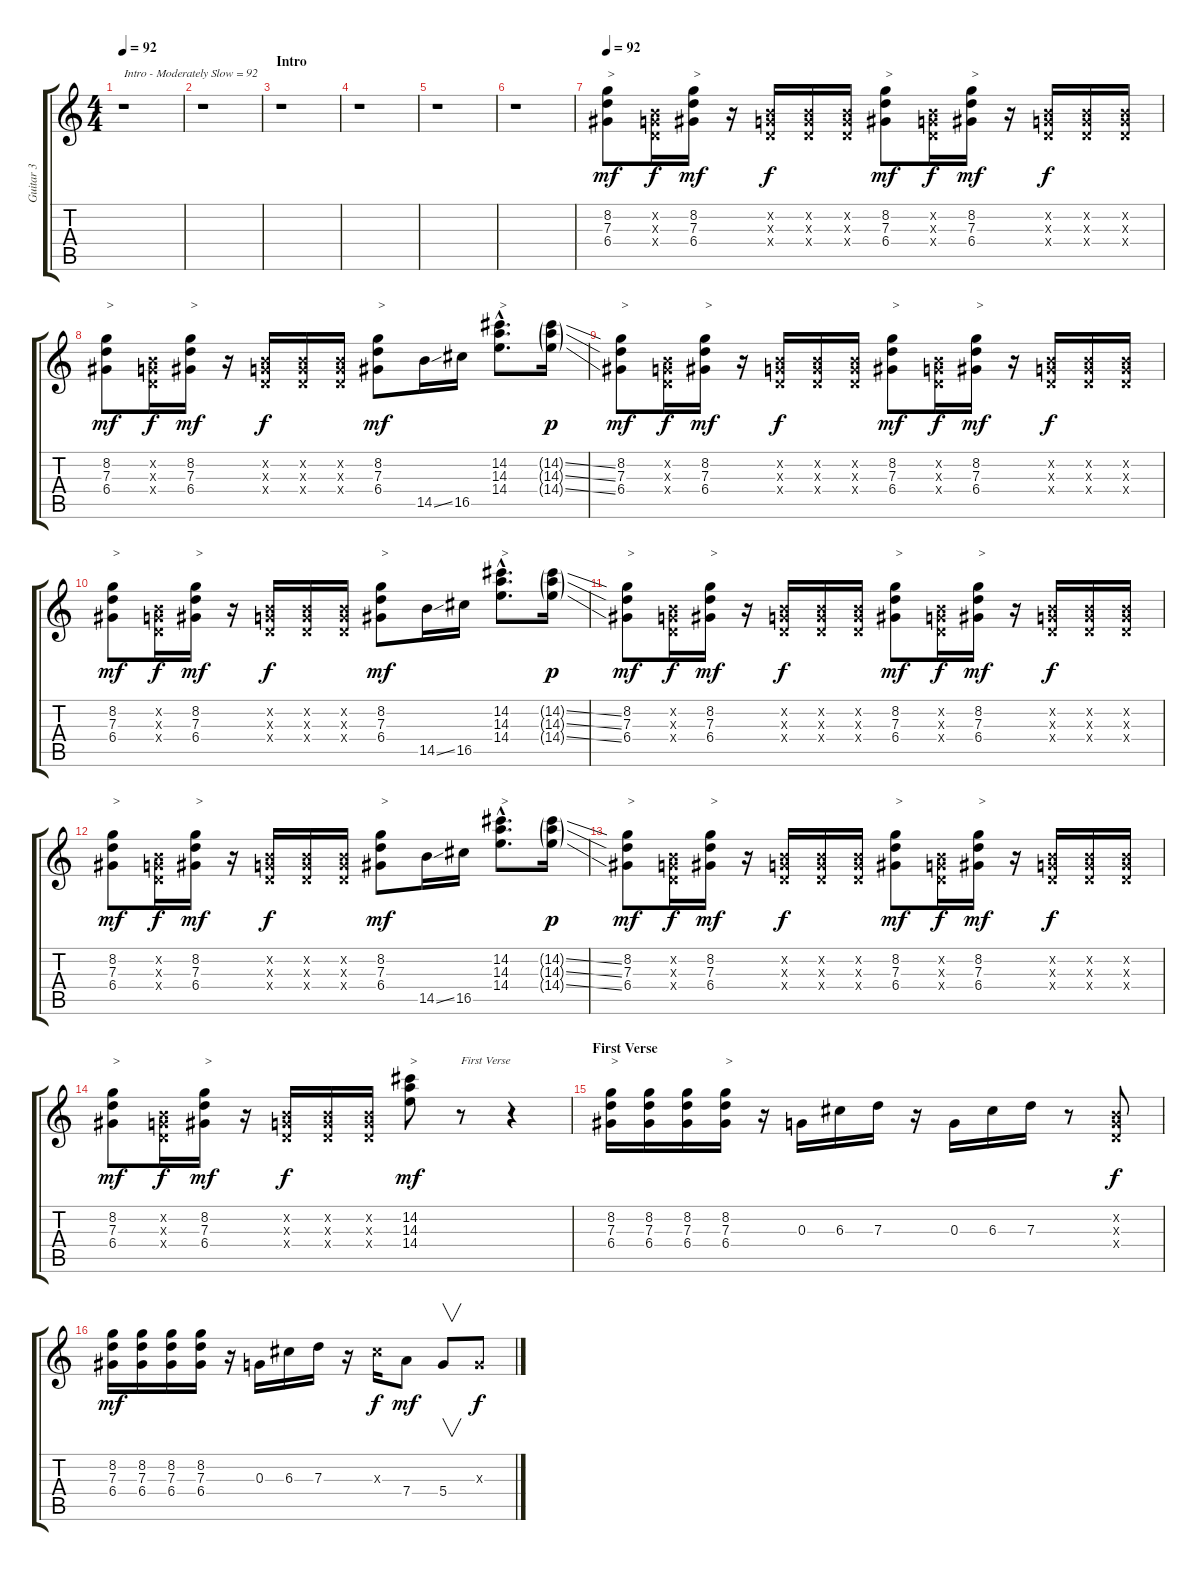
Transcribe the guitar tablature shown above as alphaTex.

\track ("Guitar 3" "Guitar 3") {instrument electricguitarclean}
\staff {score tabs}
\tuning (E4 B3 G3 D3 A2 E2) {hide}
\ts (4 4)
\tempo 92
\clef g2
\ks c
r.1{txt "Intro - Moderately Slow = 92" dy mf instrument electricguitarclean} |
r.1 |
\section ("" "Intro")
r.1 |
r.1 |
r.1 |
r.1 |
\tempo 92
(8.2 7.3 6.4).8{txt ">"} (0.2{x} 0.3{x} 0.4{x}).16{dy f} (8.2 7.3 6.4).16{txt ">" dy mf} r.16 (0.2{x} 0.3{x} 0.4{x}).16{dy f} (0.2{x} 0.3{x} 0.4{x}).16 (0.2{x} 0.3{x} 0.4{x}).16 (8.2 7.3 6.4).8{txt ">" dy mf} (0.2{x} 0.3{x} 0.4{x}).16{dy f} (8.2 7.3 6.4).16{txt ">" dy mf} r.16 (0.2{x} 0.3{x} 0.4{x}).16{dy f} (0.2{x} 0.3{x} 0.4{x}).16 (0.2{x} 0.3{x} 0.4{x}).16 |
(8.2 7.3 6.4).8{txt ">" dy mf} (0.2{x} 0.3{x} 0.4{x}).16{dy f} (8.2 7.3 6.4).16{txt ">" dy mf} r.16 (0.2{x} 0.3{x} 0.4{x}).16{dy f} (0.2{x} 0.3{x} 0.4{x}).16 (0.2{x} 0.3{x} 0.4{x}).16 (8.2 7.3 6.4).8{txt ">" dy mf} 14.5{ss}.16 16.5.16 (14.2{hac} 14.3{hac} 14.4{hac}).8{d txt ">"} (14.2{ss g} 14.3{ss g} 14.4{ss g}).16{dy p} |
(8.2 7.3 6.4).8{txt ">" dy mf} (0.2{x} 0.3{x} 0.4{x}).16{dy f} (8.2 7.3 6.4).16{txt ">" dy mf} r.16 (0.2{x} 0.3{x} 0.4{x}).16{dy f} (0.2{x} 0.3{x} 0.4{x}).16 (0.2{x} 0.3{x} 0.4{x}).16 (8.2 7.3 6.4).8{txt ">" dy mf} (0.2{x} 0.3{x} 0.4{x}).16{dy f} (8.2 7.3 6.4).16{txt ">" dy mf} r.16 (0.2{x} 0.3{x} 0.4{x}).16{dy f} (0.2{x} 0.3{x} 0.4{x}).16 (0.2{x} 0.3{x} 0.4{x}).16 |
(8.2 7.3 6.4).8{txt ">" dy mf} (0.2{x} 0.3{x} 0.4{x}).16{dy f} (8.2 7.3 6.4).16{txt ">" dy mf} r.16 (0.2{x} 0.3{x} 0.4{x}).16{dy f} (0.2{x} 0.3{x} 0.4{x}).16 (0.2{x} 0.3{x} 0.4{x}).16 (8.2 7.3 6.4).8{txt ">" dy mf} 14.5{ss}.16 16.5.16 (14.2{hac} 14.3{hac} 14.4{hac}).8{d txt ">"} (14.2{ss g} 14.3{ss g} 14.4{ss g}).16{dy p} |
(8.2 7.3 6.4).8{txt ">" dy mf} (0.2{x} 0.3{x} 0.4{x}).16{dy f} (8.2 7.3 6.4).16{txt ">" dy mf} r.16 (0.2{x} 0.3{x} 0.4{x}).16{dy f} (0.2{x} 0.3{x} 0.4{x}).16 (0.2{x} 0.3{x} 0.4{x}).16 (8.2 7.3 6.4).8{txt ">" dy mf} (0.2{x} 0.3{x} 0.4{x}).16{dy f} (8.2 7.3 6.4).16{txt ">" dy mf} r.16 (0.2{x} 0.3{x} 0.4{x}).16{dy f} (0.2{x} 0.3{x} 0.4{x}).16 (0.2{x} 0.3{x} 0.4{x}).16 |
(8.2 7.3 6.4).8{txt ">" dy mf} (0.2{x} 0.3{x} 0.4{x}).16{dy f} (8.2 7.3 6.4).16{txt ">" dy mf} r.16 (0.2{x} 0.3{x} 0.4{x}).16{dy f} (0.2{x} 0.3{x} 0.4{x}).16 (0.2{x} 0.3{x} 0.4{x}).16 (8.2 7.3 6.4).8{txt ">" dy mf} 14.5{ss}.16 16.5.16 (14.2{hac} 14.3{hac} 14.4{hac}).8{d txt ">"} (14.2{ss g} 14.3{ss g} 14.4{ss g}).16{dy p} |
(8.2 7.3 6.4).8{txt ">" dy mf} (0.2{x} 0.3{x} 0.4{x}).16{dy f} (8.2 7.3 6.4).16{txt ">" dy mf} r.16 (0.2{x} 0.3{x} 0.4{x}).16{dy f} (0.2{x} 0.3{x} 0.4{x}).16 (0.2{x} 0.3{x} 0.4{x}).16 (8.2 7.3 6.4).8{txt ">" dy mf} (0.2{x} 0.3{x} 0.4{x}).16{dy f} (8.2 7.3 6.4).16{txt ">" dy mf} r.16 (0.2{x} 0.3{x} 0.4{x}).16{dy f} (0.2{x} 0.3{x} 0.4{x}).16 (0.2{x} 0.3{x} 0.4{x}).16 |
(8.2 7.3 6.4).8{txt ">" dy mf} (0.2{x} 0.3{x} 0.4{x}).16{dy f} (8.2 7.3 6.4).16{txt ">" dy mf} r.16 (0.2{x} 0.3{x} 0.4{x}).16{dy f} (0.2{x} 0.3{x} 0.4{x}).16 (0.2{x} 0.3{x} 0.4{x}).16 (14.2 14.3 14.4).8{txt ">" dy mf} r.8{txt "First Verse"} r.4 |
\section ("" "First Verse")
(8.2 7.3 6.4).16{txt ">"} (8.2 7.3 6.4).16 (8.2 7.3 6.4).16 (8.2 7.3 6.4).16{txt ">"} r.16 0.3.16 6.3.16 7.3.16 r.16 0.3.16 6.3.16 7.3.16 r.8 (0.2{x} 0.3{x} 0.4{x}).8{dy f} |
(8.2 7.3 6.4).16{dy mf} (8.2 7.3 6.4).16 (8.2 7.3 6.4).16 (8.2 7.3 6.4).16 r.16 0.3.16 6.3.16 7.3.16 r.16 6.3{x}.16{dy f} 7.4.8{dy mf} 5.4.8{v} 0.3{x}.8{dy f}
